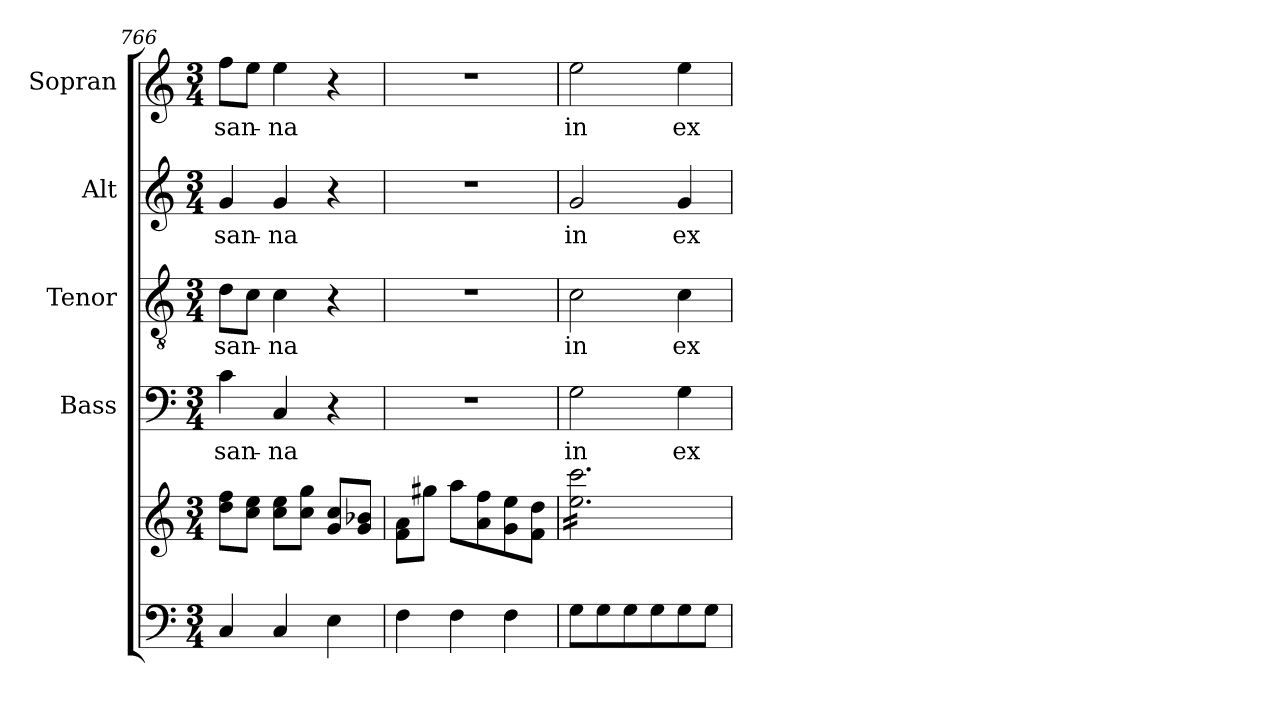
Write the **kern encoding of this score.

**kern	**kern	**kern	**text	**kern	**text	**kern	**text	**kern	**text
*part5	*part5	*part4	*part4	*part3	*part3	*part2	*part2	*part1	*part1
*staff6	*staff5	*staff4	*staff4	*staff3	*staff3	*staff2	*staff2	*staff1	*staff1
*	*	*I"Bass	*	*I"Tenor	*	*I"Alt	*	*I"Sopran	*
*	*	*I'B.	*	*I'T.	*	*I'A.	*	*I'S.	*
*clefF4	*clefG2	*clefF4	*	*clefGv2	*	*clefG2	*	*clefG2	*
*k[]	*k[]	*k[]	*	*k[]	*	*k[]	*	*k[]	*
*C:	*C:	*C:	*	*C:	*	*C:	*	*C:	*
*M3/4	*M3/4	*M3/4	*	*M3/4	*	*M3/4	*	*M3/4	*
=766	=766	=766	=766	=766	=766	=766	=766	=766	=766
!	!	!	!LO:LY:b	!	!LO:LY:b	!	!LO:LY:b	!	!LO:LY:b
4C/	8dd\ 8ff\L	4c\	-san-	8d\L	-san-	4g/	-san-	8ff\L	-san-
.	8cc\ 8ee\J	.	.	8c\J	.	.	.	8ee\J	.
!	!	!	!LO:LY:b	!	!LO:LY:b	!	!LO:LY:b	!	!LO:LY:b
4C/	8cc\ 8ee\L	4C/	-na	4c\	-na	4g/	-na	4ee\	-na
.	8cc\ 8gg\J	.	.	.	.	.	.	.	.
4E\	8g/ 8cc/L	4r	.	4r	.	4r	.	4r	.
.	8g/ 8b-X/J	.	.	.	.	.	.	.	.
=767	=767	=767	=767	=767	=767	=767	=767	=767	=767
4F\	8f\ 8a\L	2.r	.	2.r	.	2.r	.	2.r	.
.	8gg#X\J	.	.	.	.	.	.	.	.
4F\	8aa\L	.	.	.	.	.	.	.	.
.	8a\ 8ff\	.	.	.	.	.	.	.	.
4F\	8g\ 8ee\	.	.	.	.	.	.	.	.
.	8f\ 8dd\J	.	.	.	.	.	.	.	.
=768	=768	=768	=768	=768	=768	=768	=768	=768	=768
!	!	!	!LO:LY:b	!	!LO:LY:b	!	!LO:LY:b	!	!LO:LY:b
*	*tremolo	*	*	*	*	*	*	*	*
8G\L	16ee\ 16ccc\LL	2G\	in	2c\	in	2g/	in	2ee\	in
.	16ee\ 16ccc\	.	.	.	.	.	.	.	.
8G\	16ee\ 16ccc\	.	.	.	.	.	.	.	.
.	16ee\ 16ccc\	.	.	.	.	.	.	.	.
8G\	16ee\ 16ccc\	.	.	.	.	.	.	.	.
.	16ee\ 16ccc\	.	.	.	.	.	.	.	.
8G\	16ee\ 16ccc\	.	.	.	.	.	.	.	.
.	16ee\ 16ccc\	.	.	.	.	.	.	.	.
!	!	!	!LO:LY:b	!	!LO:LY:b	!	!LO:LY:b	!	!LO:LY:b
8G\	16ee\ 16ccc\	4G\	ex-	4c\	ex-	4g/	ex-	4ee\	ex-
.	16ee\ 16ccc\	.	.	.	.	.	.	.	.
8G\J	16ee\ 16ccc\	.	.	.	.	.	.	.	.
.	16ee\ 16ccc\JJ	.	.	.	.	.	.	.	.
*	*Xtremolo	*	*	*	*	*	*	*	*
=	=	=	=	=	=	=	=	=	=
*-	*-	*-	*-	*-	*-	*-	*-	*-	*-
